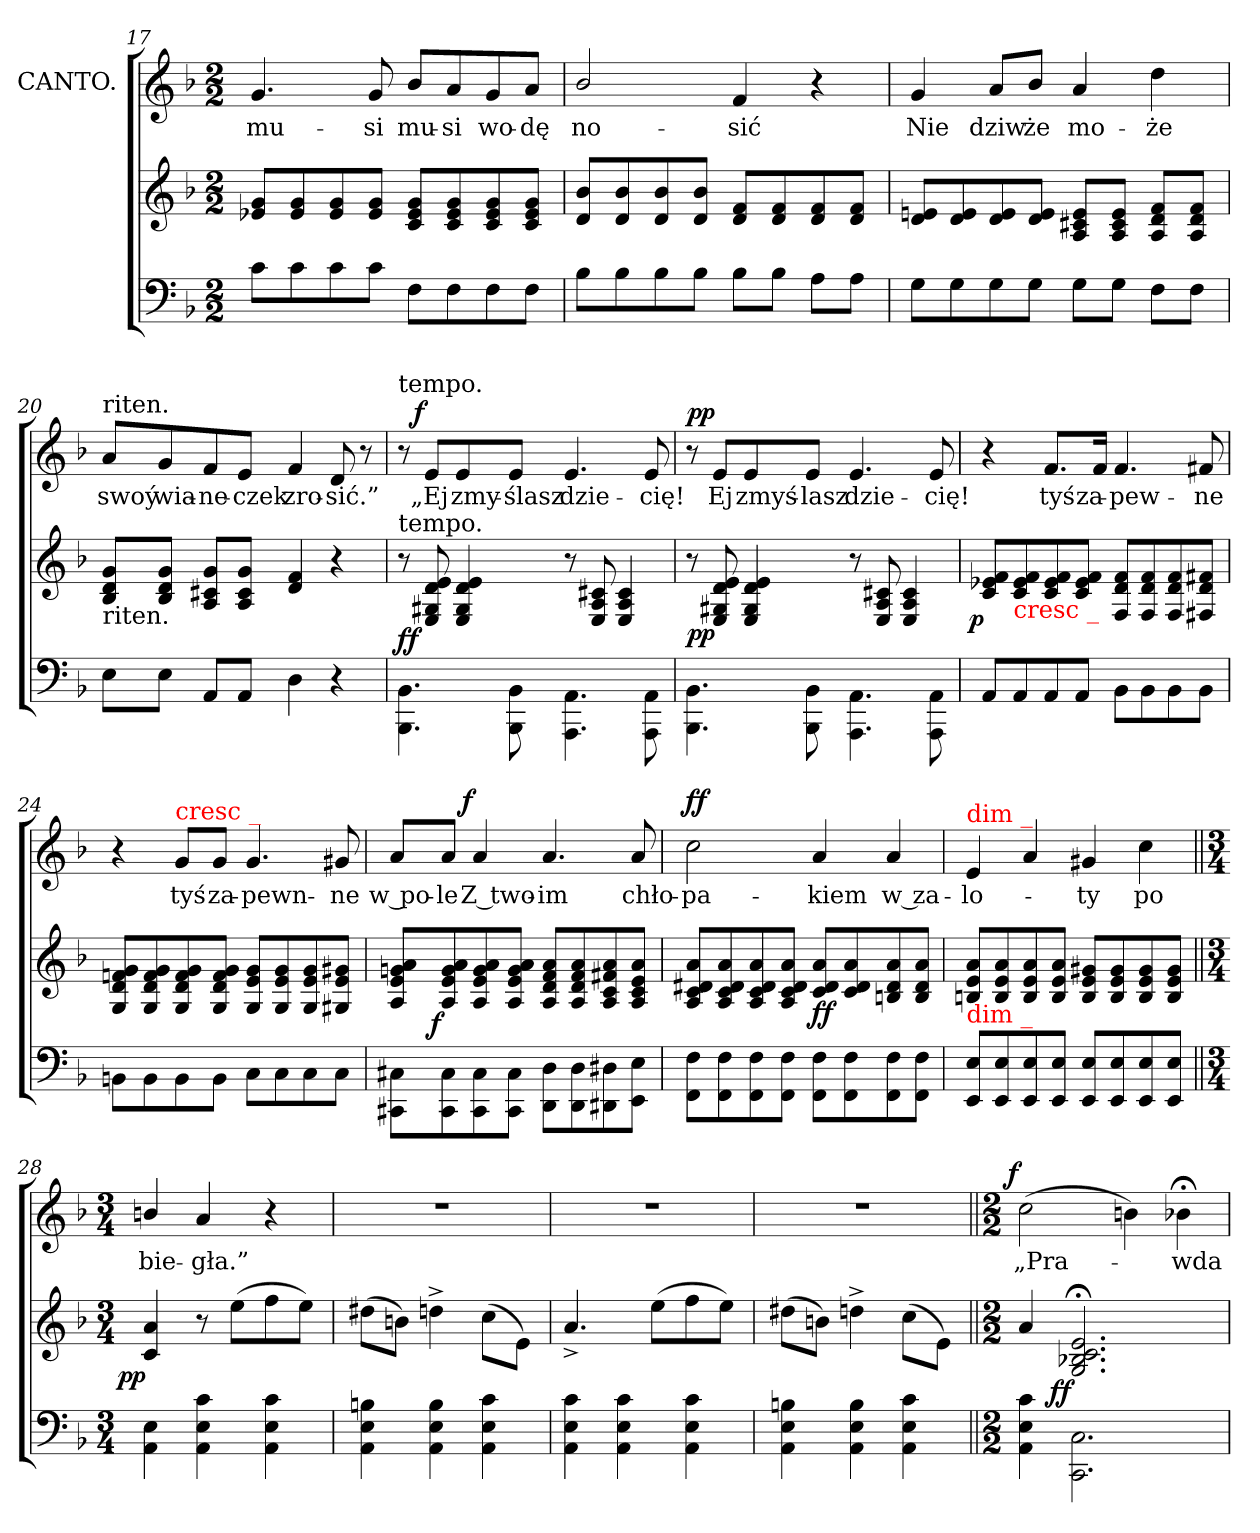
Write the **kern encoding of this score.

**kern	**kern	**dynam	**kern	**text	**dynam
*part2	*part2	*part2	*part1	*part1	*part1
*staff3	*staff2	*staff2/3	*staff1	*staff1	*staff1
*	*	*	*I"CANTO.	*	*
*clefF4	*clefG2	*	*clefG2	*	*
*k[b-]	*k[b-]	*	*k[b-]	*	*
*F:	*F:	*	*F:	*	*
*M2/2	*M2/2	*	*M2/2	*	*
=17	=17	=17	=17	=17	=17
8cL	8g 8e-XL	.	4.g	mu-	.
8c	8g 8e-	.	.	.	.
8c	8g 8e-	.	.	.	.
8cJ	8g 8e-J	.	8g	si	.
8FL	8g 8e- 8cL	.	8b-/L	mu-	.
8F	8g 8e- 8c	.	8a/	si	.
8F	8g 8e- 8c	.	8g/	wo-	.
8FJ	8g 8e- 8cJ	.	8a/J	dę	.
=18	=18	=18	=18	=18	=18
8B-L	8b- 8dL	.	2b-/	no-	.
8B-	8b- 8d	.	.	.	.
8B-	8b- 8d	.	.	.	.
8B-J	8b- 8dJ	.	.	.	.
8B-L	8f 8dL	.	4f/	sić	.
8B-J	8f 8d	.	.	.	.
8AL	8f 8d	.	4r	.	.
8AJ	8f 8dJ	.	.	.	.
=19	=19	=19	=19	=19	=19
8GL	8en 8dL	.	4g	Nie	.
8G	8e 8d	.	.	.	.
8G	8e 8d	.	8a/L	dziw	.
8GJ	8e 8dJ	.	8b-/J	że	.
8GL	8e 8c#X 8AL	.	4a	mo-	.
8GJ	8e 8c# 8AJ	.	.	.	.
8FL	8f 8d 8AL	.	4dd	że	.
8FJ	8f 8d 8AJ	.	.	.	.
=20	=20	=20	=20	=20	=20
!	!	!	!LO:TX:a:t=riten.	!	!
!	!LO:TX:b:t=riten.	!	!	!	!
8E\L	8g/ 8d/ 8B-/L	.	8a/L	swoý	.
8EJ	8g 8d 8B-J	.	8g/	wia-	.
8AA/L	8g/ 8c#X/ 8A/L	.	8f/	-ne-	.
8AAJ	8g 8c# 8AJ	.	8e/J	-czek	.
4D\	4f/ 4d/	.	4f	zro-	.
4r	4r	.	8d	-sić.”	.
.	.	.	8r	.	.
=21	=21	=21	=21	=21	=21
!	!	!	!LO:TX:a:t=tempo.	!	!
!	!LO:TX:a:t=tempo.	!	!	!	!
4.BB-\ 4.BBB-\	8r	ff	8r	.	.
!	!	!	!	!	!LO:DY:a:rj
.	8e/ 8d/ 8G#X/ 8E/	.	8e/L	„Ej	f
.	4e/ 4d/ 4G#/ 4E/	.	8e/	zmy-	.
8BB-\ 8BBB-\	.	.	8e/J	-ślasz	.
4.AA\ 4.AAA\	8r	.	4.e	dzie-	.
.	8c#X/ 8A/ 8E/	.	.	.	.
.	4c#/ 4A/ 4E/	.	.	.	.
8AA\ 8AAA\	.	.	8e	-cię!	.
=22	=22	=22	=22	=22	=22
4.BB-\ 4.BBB-\	8r	.	8r	.	.
!	!	!LO:DY:rj	!	!	!LO:DY:a:rj
.	8e/ 8d/ 8G#X/ 8E/	pp	8e/L	Ej	pp
.	4e/ 4d/ 4G#/ 4E/	.	8e/	zmyś-	.
8BB-\ 8BBB-\	.	.	8e/J	-lasz	.
4.AA\ 4.AAA\	8r	.	4.e	dzie-	.
.	8c#X/ 8A/ 8E/	.	.	.	.
.	4c#/ 4A/ 4E/	.	.	.	.
8AA\ 8AAA\	.	.	8e	-cię!	.
=23	=23	=23	=23	=23	=23
!	!	!LO:DY:rj	!	!	!
8AA/L	8f 8e-X 8cL	p	4r	.	.
!	!LO:TX:b:color=red:t=cresc _	!	!	!	!
8AA	8f 8e- 8c	.	.	.	.
8AA	8f 8e- 8c	.	8.f/L	tyś	.
8AAJ	8f 8e- 8cJ	.	.	.	.
.	.	.	16f/Jk	za-	.
8BB-\L	8f/ 8d/ 8F/L	.	4.f	-pew-	.
8BB-\	8f/ 8d/ 8F/	.	.	.	.
8BB-\	8f/ 8d/ 8F/	.	.	.	.
8BB-J	8f#X 8d 8F#XJ	.	8f#X	-ne	.
=24	=24	=24	=24	=24	=24
8BBn\L	8g/ 8fn/ 8d/ 8G/L	.	4r	.	.
8BB\	8g/ 8f/ 8d/ 8G/	.	.	.	.
!	!	!	!LO:TX:a:color=red:t=cresc _	!	!
8BB\	8g/ 8f/ 8d/ 8G/	.	8g/L	tyś	.
8BB\J	8g/ 8f/ 8d/ 8G/J	.	8g/J	za-	.
8C\L	8g/ 8e/ 8G/L	.	4.g	-pewn-	.
8C\	8g/ 8e/ 8G/	.	.	.	.
8C\	8g/ 8e/ 8G/	.	.	.	.
8CJ	8g#X 8e 8G#XJ	.	8g#X	-ne	.
=25	=25	=25	=25	=25	=25
8C#X\ 8CC#X\L	8a/ 8gn/ 8e/ 8A/L	.	8a/L	w po-	.
!	!	!LO:DY:rj	!	!	!
8C#\ 8CC#\	8a/ 8g/ 8e/ 8A/	f	8a/J	-le	.
!	!	!	!	!	!LO:DY:a:rj
8C#\ 8CC#\	8a/ 8g/ 8e/ 8A/	.	4a	Z two-	f
8C#\ 8CC#\J	8a/ 8g/ 8e/ 8A/J	.	.	.	.
8D\ 8DD\L	8a/ 8f/ 8d/ 8A/L	.	4.a	-im	.
8D\ 8DD\	8a/ 8f/ 8d/ 8A/	.	.	.	.
8D#X\ 8DD#X\	8a/ 8f#X/ 8c/ 8A/	.	.	.	.
8E\ 8EE\J	8a/ 8e/ 8c/ 8A/J	.	8a	chło-	.
=26	=26	=26	=26	=26	=26
!	!	!	!	!	!LO:DY:a
8F\ 8FF\L	8a/ 8d#X/ 8c/ 8A/L	.	2cc	-pa-	ff
8F\ 8FF\	8a/ 8d#/ 8c/ 8A/	.	.	.	.
8F\ 8FF\	8a/ 8d#/ 8c/ 8A/	.	.	.	.
8F\ 8FF\J	8a/ 8d#/ 8c/ 8A/J	.	.	.	.
8F\ 8FF\L	8a 8d# 8cL	ff	4a	kiem	.
8F 8FF	8a 8d# 8c	.	.	.	.
8F 8FF	8a 8d# 8Bn	.	4a	w za-	.
8F 8FFJ	8a 8d# 8BJ	.	.	.	.
=27	=27	=27	=27	=27	=27
!	!	!	!LO:TX:a:color=red:t=dim _	!	!
!	!LO:TX:b:color=red:t=dim _	!	!	!	!
8E/ 8EE/L	8a 8e 8BnL	.	4e	-lo-	.
8E 8EE	8a 8e 8B	.	.	.	.
8E 8EE	8a 8e 8B	.	4a	.	.
8E 8EEJ	8a 8e 8BJ	.	.	.	.
8E/ 8EE/L	8g#X 8e 8BL	.	4g#X	-ty	.
8E 8EE	8g# 8e 8B	.	.	.	.
8E 8EE	8g# 8e 8B	.	4cc\	-po	.
8E 8EEJ	8g# 8e 8BJ	.	.	.	.
=28||	=28||	=28||	=28||	=28||	=28||
*M3/4	*M3/4	*	*M3/4	*	*
!	!	!LO:DY:rj	!	!	!
4E\ 4AA\	4a 4c	pp	4bn/	-bie-	.
4c\ 4E\ 4AA\	8r	.	4a	-gła.”	.
.	(>8eeL	.	.	.	.
4c\ 4E\ 4AA\	8ff	.	4r	.	.
.	8eeJ)	.	.	.	.
=29	=29	=29	=29	=29	=29
4Bn\ 4E\ 4AA\	(>8dd#XL	.	2.rdd	.	.
.	8bnJ)	.	.	.	.
4B\ 4E\ 4AA\	4ddn^>	.	.	.	.
4c\ 4E\ 4AA\	(>8cc\L	.	.	.	.
.	8eJ)	.	.	.	.
=30	=30	=30	=30	=30	=30
4c 4E 4AA	4.a^>	.	2.rdd	.	.
4c 4E 4AA	.	.	.	.	.
.	(>8ee\L	.	.	.	.
4c 4E 4AA	8ff	.	.	.	.
.	8eeJ)	.	.	.	.
=31	=31	=31	=31	=31	=31
4Bn 4E 4AA	(>8dd#XL	.	2.rdd	.	.
.	8bnJ)	.	.	.	.
4B 4E 4AA	4ddn^>\	.	.	.	.
4c 4E 4AA	(>8cc\L	.	.	.	.
.	8eJ)	.	.	.	.
=32||	=32||	=32||	=32||	=32||	=32||
*M2/2	*M2/2	*	*M2/2	*	*
!	!	!	!	!	!LO:DY:a:rj
4c\ 4E\ 4AA\	4a	.	(>2cc	„Pra-	f
!	!	!LO:DY:rj	!	!	!
2.C\ 2.CC\	2.e;</ 2.c;</ 2.B-X;</ 2.G;</	ff	.	.	.
.	.	.	4bn)	.	.
.	.	.	4b-X;<\	-wda	.
=	=	=	=	=	=
*-	*-	*-	*-	*-	*-
